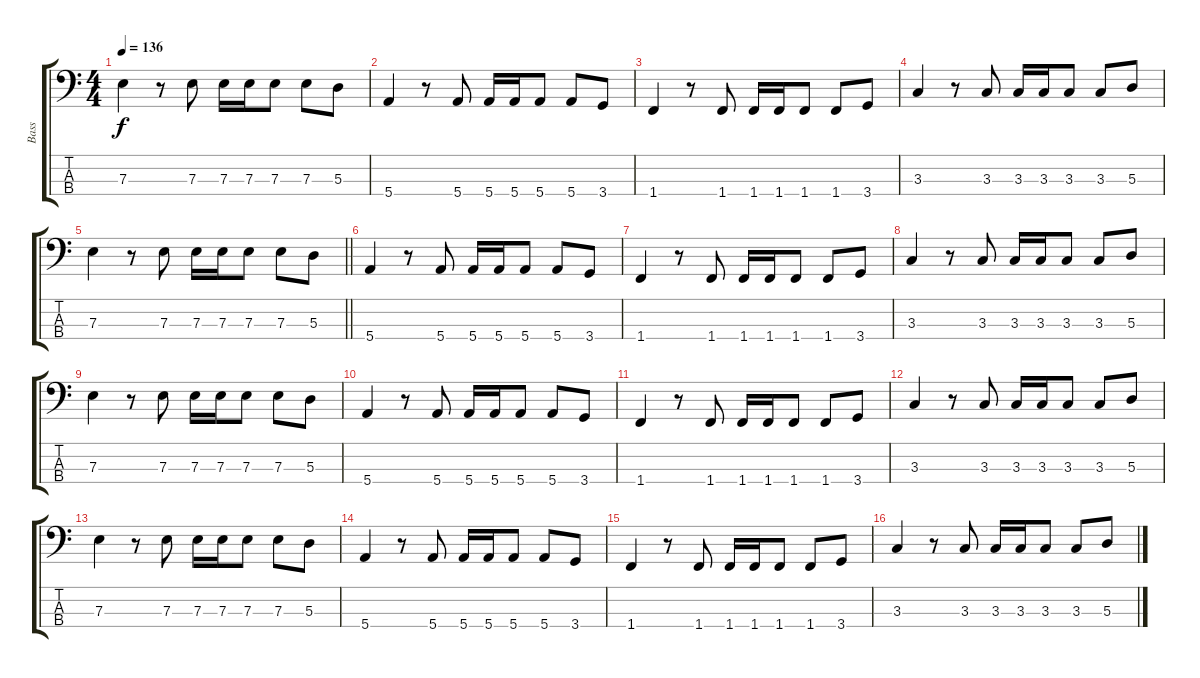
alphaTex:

\track ("Bass" "Bass") {instrument electricbassfinger}
\staff {score tabs}
\tuning (G2 D2 A1 E1) {hide}
\ts (4 4)
\tempo 136
\clef f4
\ks c
7.3.4{dy f} r.8 7.3.8 7.3.16 7.3.16 7.3.8 7.3.8 5.3.8 |
5.4.4 r.8 5.4.8 5.4.16 5.4.16 5.4.8 5.4.8 3.4.8 |
1.4.4 r.8 1.4.8 1.4.16 1.4.16 1.4.8 1.4.8 3.4.8 |
3.3.4 r.8 3.3.8 3.3.16 3.3.16 3.3.8 3.3.8 5.3.8 |
\barLineRight lightlight
7.3.4 r.8 7.3.8 7.3.16 7.3.16 7.3.8 7.3.8 5.3.8 |
5.4.4 r.8 5.4.8 5.4.16 5.4.16 5.4.8 5.4.8 3.4.8 |
1.4.4 r.8 1.4.8 1.4.16 1.4.16 1.4.8 1.4.8 3.4.8 |
3.3.4 r.8 3.3.8 3.3.16 3.3.16 3.3.8 3.3.8 5.3.8 |
7.3.4 r.8 7.3.8 7.3.16 7.3.16 7.3.8 7.3.8 5.3.8 |
5.4.4 r.8 5.4.8 5.4.16 5.4.16 5.4.8 5.4.8 3.4.8 |
1.4.4 r.8 1.4.8 1.4.16 1.4.16 1.4.8 1.4.8 3.4.8 |
3.3.4 r.8 3.3.8 3.3.16 3.3.16 3.3.8 3.3.8 5.3.8 |
7.3.4 r.8 7.3.8 7.3.16 7.3.16 7.3.8 7.3.8 5.3.8 |
5.4.4 r.8 5.4.8 5.4.16 5.4.16 5.4.8 5.4.8 3.4.8 |
1.4.4 r.8 1.4.8 1.4.16 1.4.16 1.4.8 1.4.8 3.4.8 |
3.3.4 r.8 3.3.8 3.3.16 3.3.16 3.3.8 3.3.8 5.3.8
